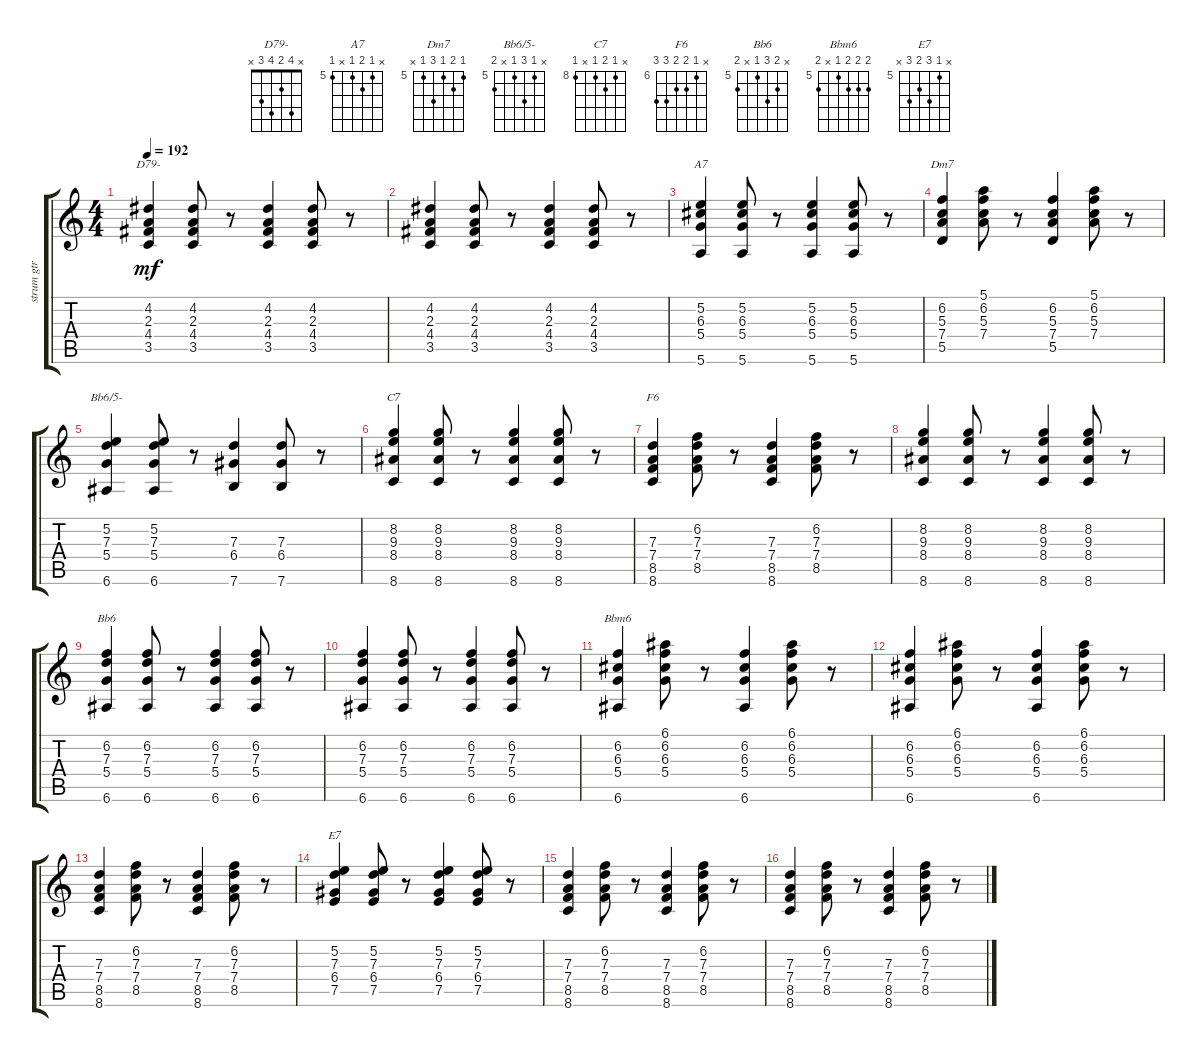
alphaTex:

\track ("strum gtr" "strum gtr") {instrument acousticguitarnylon}
\staff {score tabs}
\tuning (E4 B3 G3 D3 A2 E2) {hide}
\chord ("D79-" x 4 2 4 3 x)
\chord ("A7" x 5 6 5 x 5) {firstfret 5}
\chord ("Dm7" 5 6 5 7 5 x) {firstfret 5}
\chord ("Bb6/5-" x 5 7 5 x 6) {firstfret 5}
\chord ("C7" x 8 9 8 x 8) {firstfret 8}
\chord ("F6" x 6 7 7 8 8) {firstfret 6}
\chord ("Bb6" x 6 7 5 x 6) {firstfret 5}
\chord ("Bbm6" 6 6 6 5 x 6) {firstfret 5}
\chord ("E7" x 5 7 6 7 x) {firstfret 5}
\ts (4 4)
\tempo 192
\clef g2
\ks c
(4.2 2.3 4.4 3.5).4{ch "D79-" dy mf} (4.2 2.3 4.4 3.5).8 r.8 (4.2 2.3 4.4 3.5).4 (4.2 2.3 4.4 3.5).8 r.8 |
(4.2 2.3 4.4 3.5).4 (4.2 2.3 4.4 3.5).8 r.8 (4.2 2.3 4.4 3.5).4 (4.2 2.3 4.4 3.5).8 r.8 |
(5.2 6.3 5.4 5.6).4{ch "A7"} (5.2 6.3 5.4 5.6).8 r.8 (5.2 6.3 5.4 5.6).4 (5.2 6.3 5.4 5.6).8 r.8 |
(6.2 5.3 7.4 5.5).4{ch "Dm7"} (5.1 6.2 5.3 7.4).8 r.8 (6.2 5.3 7.4 5.5).4 (5.1 6.2 5.3 7.4).8 r.8 |
(5.2 7.3 5.4 6.6).4{ch "Bb6/5-"} (5.2 7.3 5.4 6.6).8 r.8 (7.3 6.4 7.6).4 (7.3 6.4 7.6).8 r.8 |
(8.2 9.3 8.4 8.6).4{ch "C7"} (8.2 9.3 8.4 8.6).8 r.8 (8.2 9.3 8.4 8.6).4 (8.2 9.3 8.4 8.6).8 r.8 |
(7.3 7.4 8.5 8.6).4{ch "F6"} (6.2 7.3 7.4 8.5).8 r.8 (7.3 7.4 8.5 8.6).4 (6.2 7.3 7.4 8.5).8 r.8 |
(8.2 9.3 8.4 8.6).4 (8.2 9.3 8.4 8.6).8 r.8 (8.2 9.3 8.4 8.6).4 (8.2 9.3 8.4 8.6).8 r.8 |
(6.2 7.3 5.4 6.6).4{ch "Bb6"} (6.2 7.3 5.4 6.6).8 r.8 (6.2 7.3 5.4 6.6).4 (6.2 7.3 5.4 6.6).8 r.8 |
(6.2 7.3 5.4 6.6).4 (6.2 7.3 5.4 6.6).8 r.8 (6.2 7.3 5.4 6.6).4 (6.2 7.3 5.4 6.6).8 r.8 |
(6.2 6.3 5.4 6.6).4{ch "Bbm6"} (6.1 6.2 6.3 5.4).8 r.8 (6.2 6.3 5.4 6.6).4 (6.1 6.2 6.3 5.4).8 r.8 |
(6.2 6.3 5.4 6.6).4 (6.1 6.2 6.3 5.4).8 r.8 (6.2 6.3 5.4 6.6).4 (6.1 6.2 6.3 5.4).8 r.8 |
(7.3 7.4 8.5 8.6).4 (6.2 7.3 7.4 8.5).8 r.8 (7.3 7.4 8.5 8.6).4 (6.2 7.3 7.4 8.5).8 r.8 |
(5.2 7.3 6.4 7.5).4{ch "E7"} (5.2 7.3 6.4 7.5).8 r.8 (5.2 7.3 6.4 7.5).4 (5.2 7.3 6.4 7.5).8 r.8 |
(7.3 7.4 8.5 8.6).4 (6.2 7.3 7.4 8.5).8 r.8 (7.3 7.4 8.5 8.6).4 (6.2 7.3 7.4 8.5).8 r.8 |
(7.3 7.4 8.5 8.6).4 (6.2 7.3 7.4 8.5).8 r.8 (7.3 7.4 8.5 8.6).4 (6.2 7.3 7.4 8.5).8 r.8
